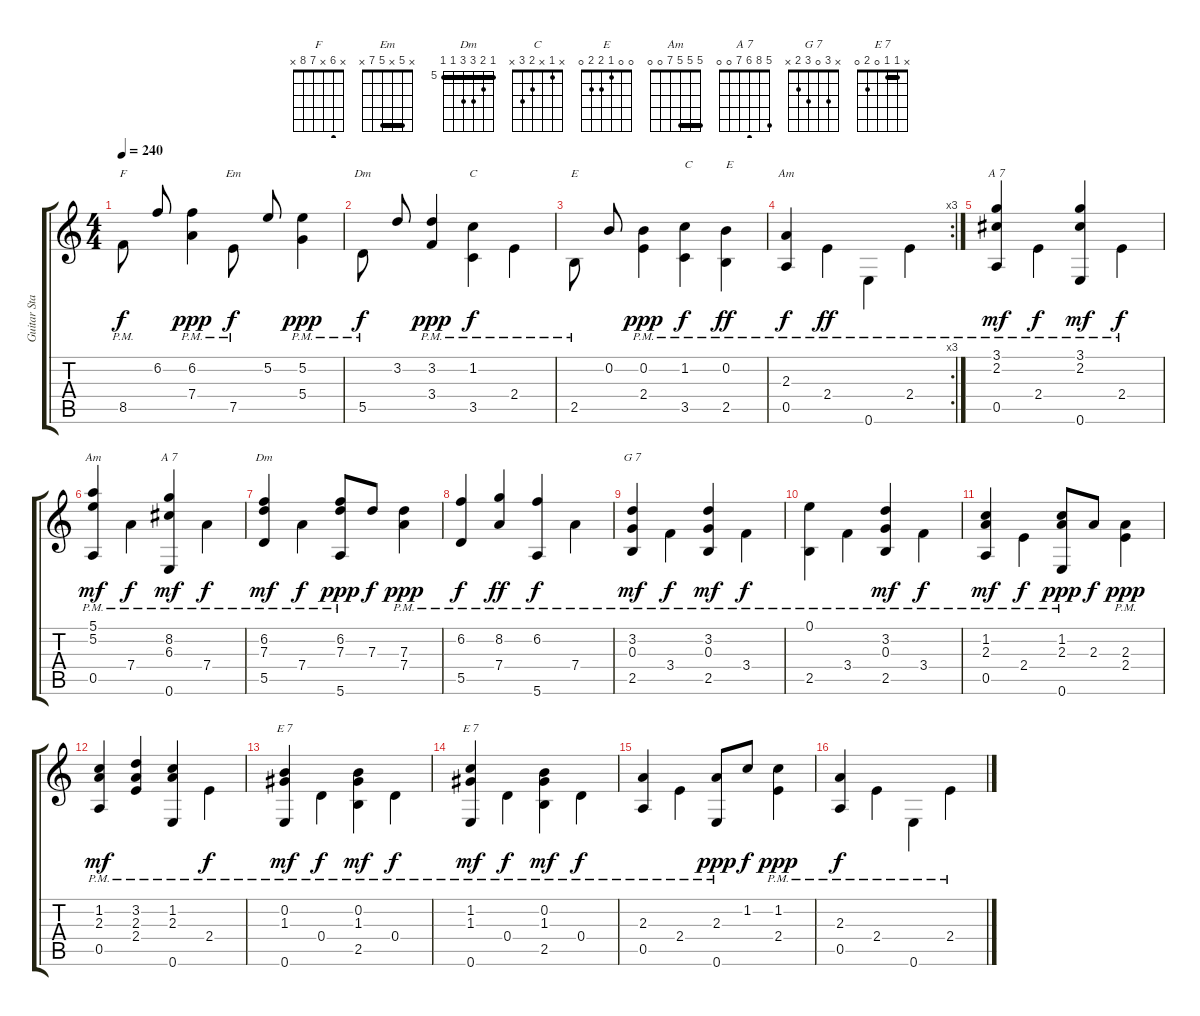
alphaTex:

\track ("Guitar Standard" "Guitar Sta") {instrument acousticguitarnylon}
\staff {score tabs}
\tuning (E4 B3 G3 D3 A2 E2) {hide}
\chord ("F" x 6 x 7 8 x)
\chord ("Em" x 5 x 5 7 x) {barre 5}
\chord ("Dm" x 3 x 3 5 x) {barre 3}
\chord ("C" x 1 x 2 3 x)
\chord ("E" 0 0 1 2 2 0)
\chord ("Am" 0 1 2 2 0 0)
\chord ("A 7" 3 2 0 2 0 0)
\chord ("Am" 5 5 5 7 0 0) {barre 5}
\chord ("A 7" 5 8 6 7 0 0)
\chord ("Dm" 5 6 7 7 5 5) {firstfret 5 barre 5}
\chord ("G 7" x 3 0 3 2 x)
\chord ("E 7" 0 0 1 0 2 0)
\chord ("E 7" x 1 1 0 2 0) {barre 1}
\ts (4 4)
\tempo 240
\clef g2
\ks c
8.5{pm}.8{ch "F" dy f beam Down beam split} 6.2.8{beam Up beam split} (6.2 7.4{pm}).4{dy ppp beam Down} 7.5{pm}.8{ch "Em" dy f beam Down beam split} 5.2.8{beam Up beam split} (5.2 5.4{pm}).4{dy ppp beam Down} |
5.5{pm}.8{ch "Dm" dy f beam Down beam split} 3.2.8{beam Up beam split} (3.2 3.4{pm}).4{dy ppp beam Up beam split} (1.2 3.5{pm}).4{ch "C" dy f beam Down} 2.4{pm}.4{beam Down} |
2.5{pm}.8{ch "E" beam Down beam split} 0.2.8{beam Up beam split} (0.2 2.4{pm}).4{dy ppp beam Down beam split} (1.2 3.5{pm}).4{txt "C" dy f beam Down beam split} (0.2 2.5{pm}).4{txt "E" dy ff beam Down} |
\rc 3
(2.3 0.5{pm}).4{ch "Am" dy f beam Up beam split} 2.4{pm}.4{dy ff beam Down} 0.6{pm}.4{beam Down} 2.4{pm}.4{beam Down} |
(3.1 2.2 0.5{pm}).4{ch "A 7" dy mf beam Up beam split} 2.4{pm}.4{dy f beam Down beam split} (3.1 2.2 0.6{pm}).4{dy mf beam Up beam split} 2.4{pm}.4{dy f beam Down} |
(5.1 5.2 0.5{pm}).4{ch "Am" dy mf beam Up beam split} 7.4{pm}.4{dy f beam Down beam split} (8.2 6.3 0.6{pm}).4{ch "A 7" dy mf beam Up beam split} 7.4{pm}.4{dy f beam Down} |
(6.2 7.3 5.5{pm}).4{ch "Dm" dy mf beam Up beam split} 7.4{pm}.4{dy f beam Down beam split} (6.2 7.3 5.6{pm}).8{dy ppp beam Up} 7.3.8{dy f beam Up beam split} (7.3 7.4{pm}).4{dy ppp beam Down} |
(6.2 5.5{pm}).4{dy f beam Up beam split} (8.2 7.4{pm}).4{dy ff beam Up beam split} (6.2 5.6{pm}).4{dy f beam Up beam split} 7.4{pm}.4{beam Down} |
(3.2 0.3 2.5{pm}).4{ch "G 7" dy mf beam Up beam split} 3.4{pm}.4{dy f beam Down beam split} (3.2 0.3 2.5{pm}).4{dy mf beam Up beam split} 3.4{pm}.4{dy f beam Down} |
(0.1 2.5{pm}).4{beam Down} 3.4{pm}.4{beam Down beam split} (3.2 0.3 2.5{pm}).4{dy mf beam Up beam split} 3.4{pm}.4{dy f beam Down} |
(1.2 2.3 0.5{pm}).4{dy mf beam Up beam split} 2.4{pm}.4{dy f beam Down beam split} (1.2 2.3 0.6{pm}).8{dy ppp beam Up} 2.3.8{dy f beam Up beam split} (2.3 2.4{pm}).4{dy ppp beam Down} |
(1.2 2.3 0.5{pm}).4{dy mf beam Up beam split} (3.2 2.3 2.4{pm}).4{beam Up beam split} (1.2 2.3 0.6{pm}).4{beam Up beam split} 2.4{pm}.4{dy f beam Down} |
(0.2 1.3 0.6{pm}).4{ch "E 7" dy mf beam Up beam split} 0.4{pm}.4{dy f beam Down beam split} (0.2 1.3 2.5{pm}).4{dy mf beam Down} 0.4{pm}.4{dy f beam Down} |
(1.2 1.3 0.6{pm}).4{ch "E 7" dy mf beam Up beam split} 0.4{pm}.4{dy f beam Down beam split} (0.2 1.3 2.5{pm}).4{dy mf beam Down} 0.4{pm}.4{dy f beam Down} |
(2.3 0.5{pm}).4{beam Up beam split} 2.4{pm}.4{beam Down beam split} (2.3 0.6{pm}).8{dy ppp beam Up} 1.2.8{dy f beam Up beam split} (1.2 2.4{pm}).4{dy ppp beam Down} |
(2.3 0.5{pm}).4{dy f beam Up beam split} 2.4{pm}.4{beam Down} 0.6{pm}.4{beam Down} 2.4{pm}.4{beam Down}
